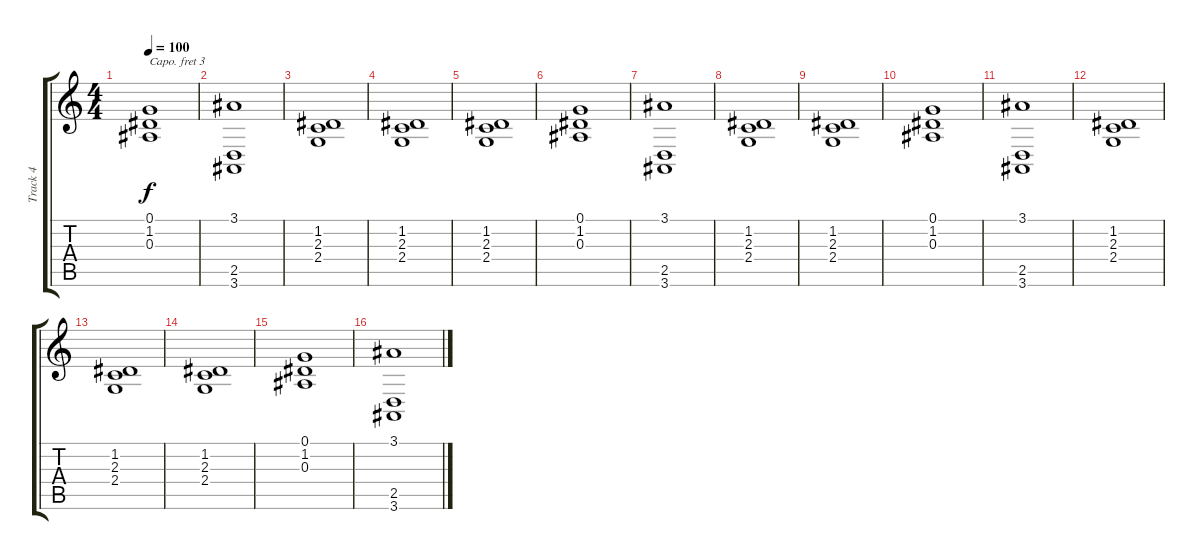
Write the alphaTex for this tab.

\track ("Track 4" "Track 4") {instrument stringensemble2}
\staff {score tabs}
\capo 3
\tuning (E4 B3 G3 D3 A2 E2) {hide}
\ts (4 4)
\tempo 100
\clef g2
\ks c
(0.1 1.2 0.3).1{dy f} |
(3.1 2.5 3.6).1 |
(1.2 2.3 2.4).1 |
(1.2 2.3 2.4).1 |
(1.2 2.3 2.4).1 |
(0.1 1.2 0.3).1 |
(3.1 2.5 3.6).1 |
(1.2 2.3 2.4).1 |
(1.2 2.3 2.4).1 |
(0.1 1.2 0.3).1 |
(3.1 2.5 3.6).1 |
(1.2 2.3 2.4).1 |
(1.2 2.3 2.4).1 |
(1.2 2.3 2.4).1 |
(0.1 1.2 0.3).1 |
(3.1 2.5 3.6).1
